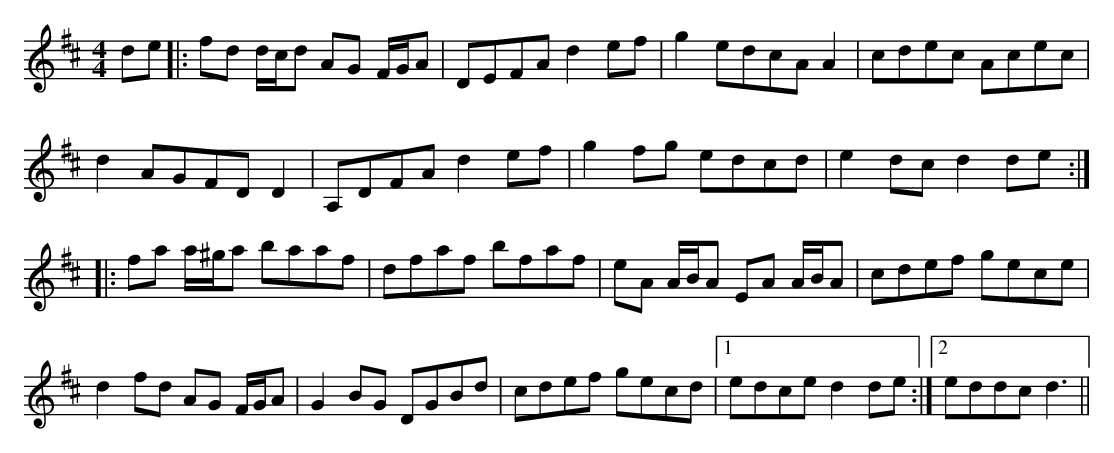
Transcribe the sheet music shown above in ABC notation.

X:1
M:4/4
K:D
de|:fd d/c/d AG F/G/A|DEFA d2 ef|g2 edcA A2|cdec Acec|
d2 AGFD D2|A,DFA d2 ef|g2 fg edcd|e2 dc d2 de:|
|:fa a/^g/a baaf|dfaf bfaf|eA A/B/A EA A/B/A|cdef gece|
d2 fd AG F/G/A|G2 BG DGBd|cdef gecd|1 edce d2 de:|2 eddc d3||
